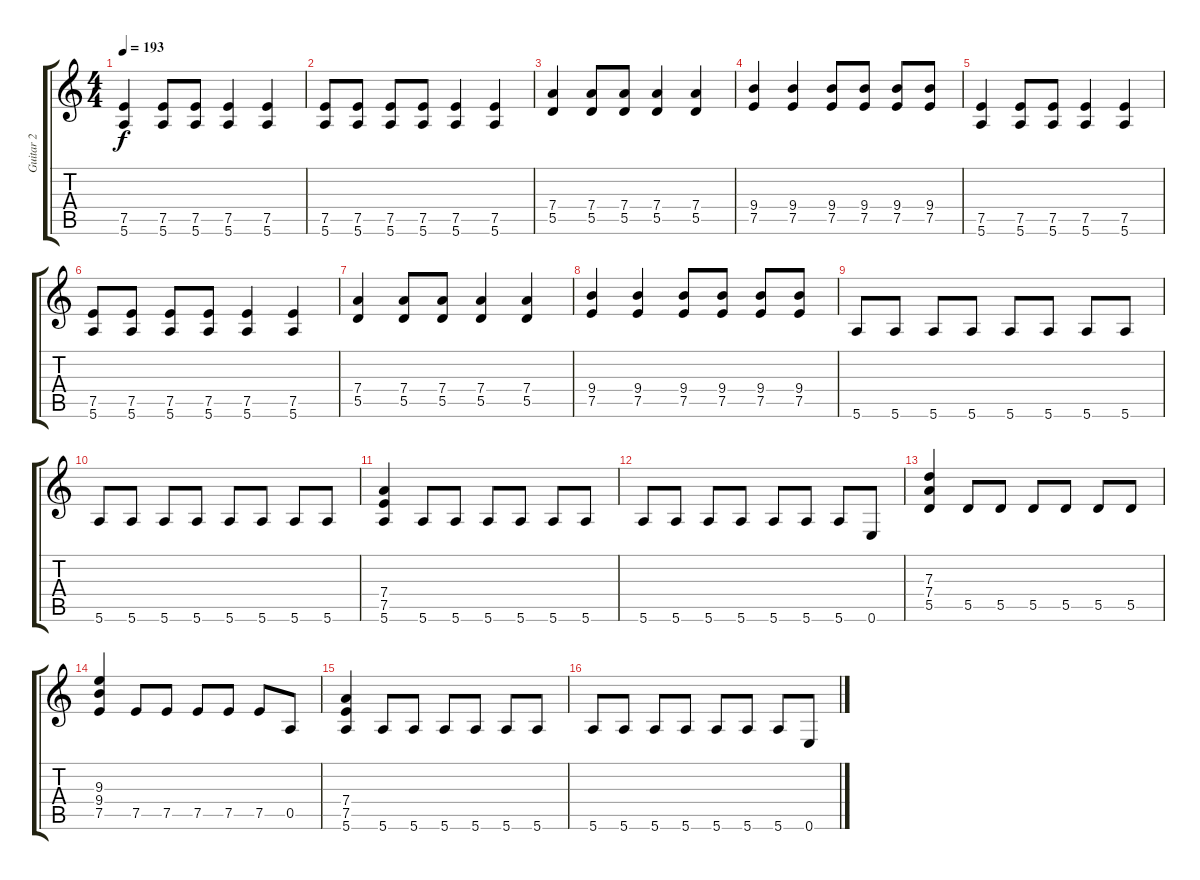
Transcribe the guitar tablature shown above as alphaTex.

\track ("Guitar 2" "Guitar 2") {instrument distortionguitar}
\staff {score tabs}
\tuning (E4 B3 G3 D3 A2 E2) {hide}
\ts (4 4)
\tempo 193
\clef g2
\ks c
(7.5 5.6).4{dy f instrument distortionguitar} (7.5 5.6).8 (7.5 5.6).8 (7.5 5.6).4 (7.5 5.6).4 |
(7.5 5.6).8 (7.5 5.6).8 (7.5 5.6).8 (7.5 5.6).8 (7.5 5.6).4 (7.5 5.6).4 |
(7.4 5.5).4 (7.4 5.5).8 (7.4 5.5).8 (7.4 5.5).4 (7.4 5.5).4 |
(9.4 7.5).4 (9.4 7.5).4 (9.4 7.5).8 (9.4 7.5).8 (9.4 7.5).8 (9.4 7.5).8 |
(7.5 5.6).4 (7.5 5.6).8 (7.5 5.6).8 (7.5 5.6).4 (7.5 5.6).4 |
(7.5 5.6).8 (7.5 5.6).8 (7.5 5.6).8 (7.5 5.6).8 (7.5 5.6).4 (7.5 5.6).4 |
(7.4 5.5).4 (7.4 5.5).8 (7.4 5.5).8 (7.4 5.5).4 (7.4 5.5).4 |
(9.4 7.5).4 (9.4 7.5).4 (9.4 7.5).8 (9.4 7.5).8 (9.4 7.5).8 (9.4 7.5).8 |
5.6.8 5.6.8 5.6.8 5.6.8 5.6.8 5.6.8 5.6.8 5.6.8 |
5.6.8 5.6.8 5.6.8 5.6.8 5.6.8 5.6.8 5.6.8 5.6.8 |
(7.4 7.5 5.6).4 5.6.8 5.6.8 5.6.8 5.6.8 5.6.8 5.6.8 |
5.6.8 5.6.8 5.6.8 5.6.8 5.6.8 5.6.8 5.6.8 0.6.8 |
(7.3 7.4 5.5).4 5.5.8 5.5.8 5.5.8 5.5.8 5.5.8 5.5.8 |
(9.3 9.4 7.5).4 7.5.8 7.5.8 7.5.8 7.5.8 7.5.8 0.5.8 |
(7.4 7.5 5.6).4 5.6.8 5.6.8 5.6.8 5.6.8 5.6.8 5.6.8 |
5.6.8 5.6.8 5.6.8 5.6.8 5.6.8 5.6.8 5.6.8 0.6.8
